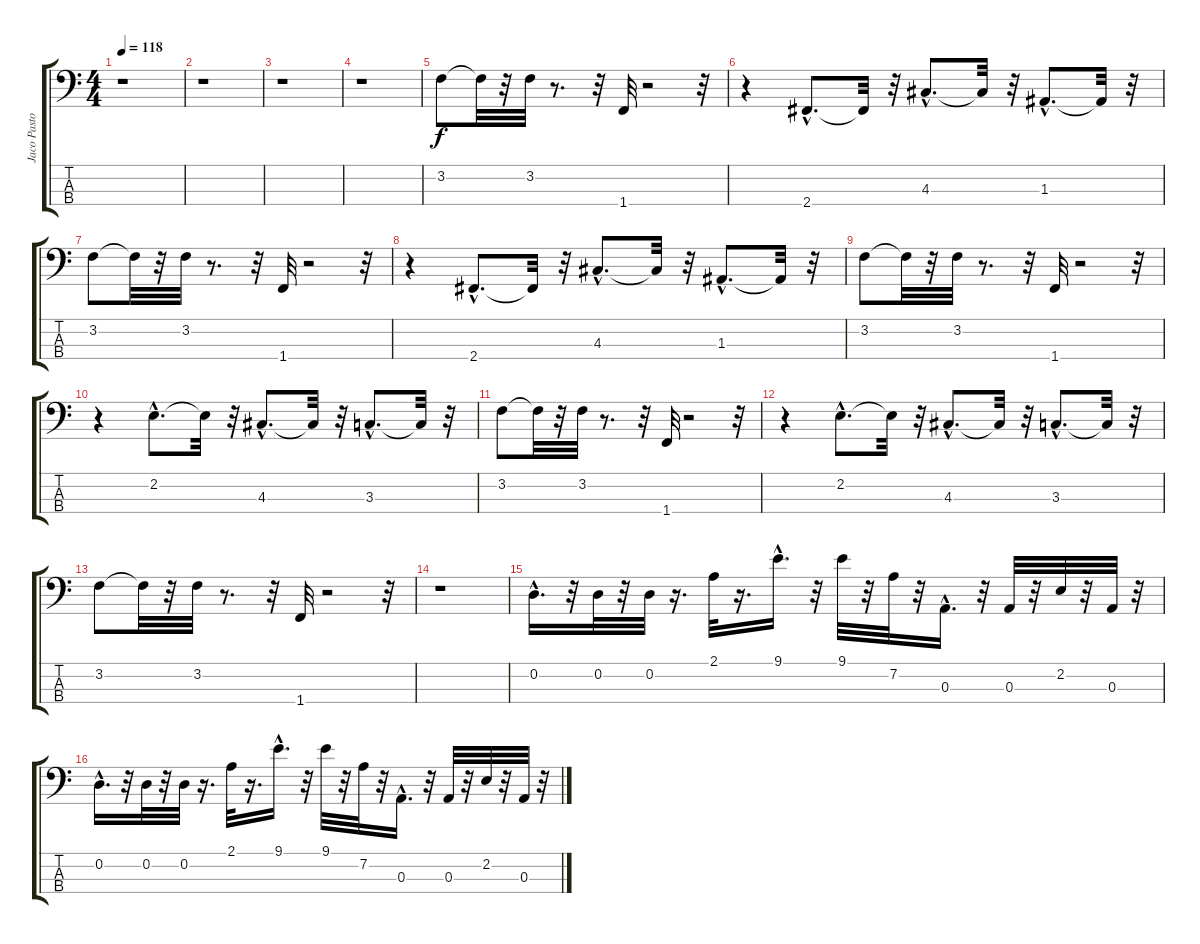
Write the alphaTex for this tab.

\track ("Jaco Pastorius" "Jaco Pasto") {instrument fretlessbass}
\staff {score tabs}
\tuning (G2 D2 A1 E1) {hide}
\ts (4 4)
\tempo 118
\clef f4
\ks c
r.1{dy f instrument fretlessbass} |
r.1 |
r.1 |
r.1 |
3.2.8{balance 8 instrument fretlessbass} 3.2{t}.32 r.32 3.2.32 r.8{d} r.32 1.4.32 r.2 r.32 |
r.4 2.4{hac}.8{d} 2.4{t}.32 r.32 4.3{hac}.8{d} 4.3{t}.32 r.32 1.3{hac}.8{d} 1.3{t}.32 r.32 |
3.2.8 3.2{t}.32 r.32 3.2.32 r.8{d} r.32 1.4.32 r.2 r.32 |
r.4 2.4{hac}.8{d} 2.4{t}.32 r.32 4.3{hac}.8{d} 4.3{t}.32 r.32 1.3{hac}.8{d} 1.3{t}.32 r.32 |
3.2.8 3.2{t}.32 r.32 3.2.32 r.8{d} r.32 1.4.32 r.2 r.32 |
r.4 2.2{hac}.8{d} 2.2{t}.32 r.32 4.3{hac}.8{d} 4.3{t}.32 r.32 3.3{hac}.8{d} 3.3{t}.32 r.32 |
3.2.8 3.2{t}.32 r.32 3.2.32 r.8{d} r.32 1.4.32 r.2 r.32 |
r.4 2.2{hac}.8{d} 2.2{t}.32 r.32 4.3{hac}.8{d} 4.3{t}.32 r.32 3.3{hac}.8{d} 3.3{t}.32 r.32 |
3.2.8 3.2{t}.32 r.32 3.2.32 r.8{d} r.32 1.4.32 r.2 r.32 |
r.1 |
0.2{hac}.16{d} r.32 0.2.32 r.32 0.2.32 r.16{d} 2.1.32 r.16{d} 9.1{hac}.16{d} r.32 9.1.32 r.32 7.2.32 r.32 0.3{hac}.16{d} r.32 0.3.32 r.32 2.2.32 r.32 0.3.32 r.32 |
0.2{hac}.16{d} r.32 0.2.32 r.32 0.2.32 r.16{d} 2.1.32 r.16{d} 9.1{hac}.16{d} r.32 9.1.32 r.32 7.2.32 r.32 0.3{hac}.16{d} r.32 0.3.32 r.32 2.2.32 r.32 0.3.32 r.32
